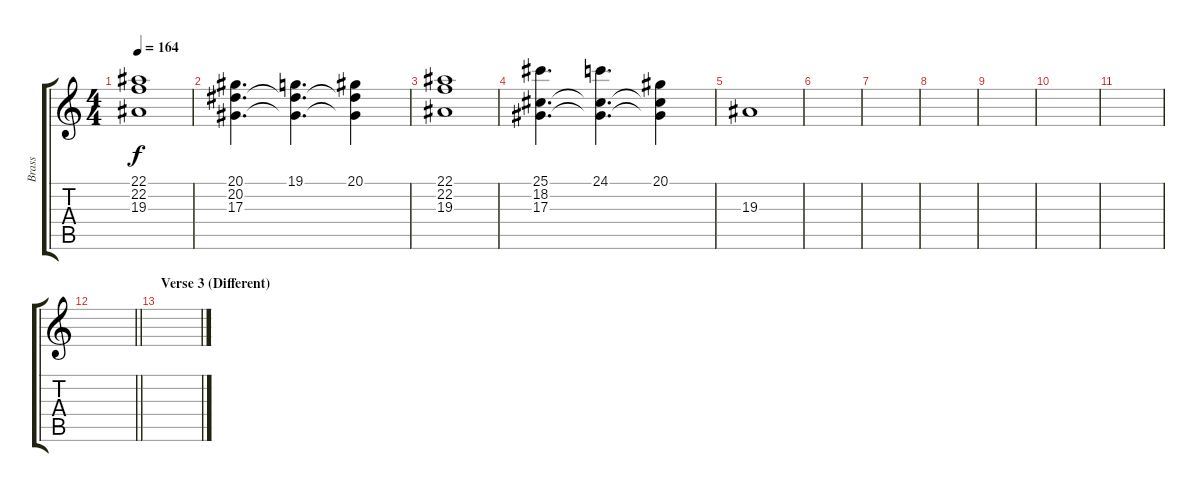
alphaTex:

\track ("Brass" "Brass") {instrument brasssection}
\staff {score tabs}
\tuning (C4 G3 Eb3 Bb2 F2 C2) {hide}
\ts (4 4)
\tempo 164
\clef g2
\ks c
(22.1 22.2 19.3).1{dy f} |
(20.1 20.2 17.3).4{d} (19.1 20.2{t} 17.3{t}).4{d} (20.1 20.2{t} 17.3{t}).4 |
(22.1 22.2 19.3).1 |
(25.1 18.2 17.3).4{d} (24.1 18.2{t} 17.3{t}).4{d} (20.1 18.2{t} 17.3{t}).4 |
19.3.1 |
|
|
|
|
|
|
\barLineRight lightlight
|
\section ("" "Verse 3 (Different)")
